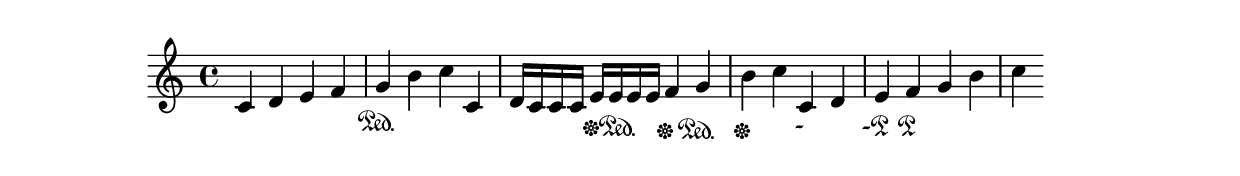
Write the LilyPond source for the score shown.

\version "2.16.0"
\header
{
  texidoc = "The standard piano pedals style comes with Ped symbols.
The pedal string can be also tuned, for example, to a shorter tilde/P variant
at the end of the melody."

}


\context Staff \relative c'{
  c4 d e f g
  \sustainOn b c
  c, d16[  c  c c]  e[ e \sustainOff \sustainOn e e ] f4 \sustainOff 
  g\sustainOn  b \sustainOff c 
  \set Staff.pedalSustainStrings = #'("-" "-P" "P")
  \override Staff.SustainPedal   #'padding = #-2
  c, \sustainOn d e \sustainOff \sustainOn f
  \sustainOff g b c
}

